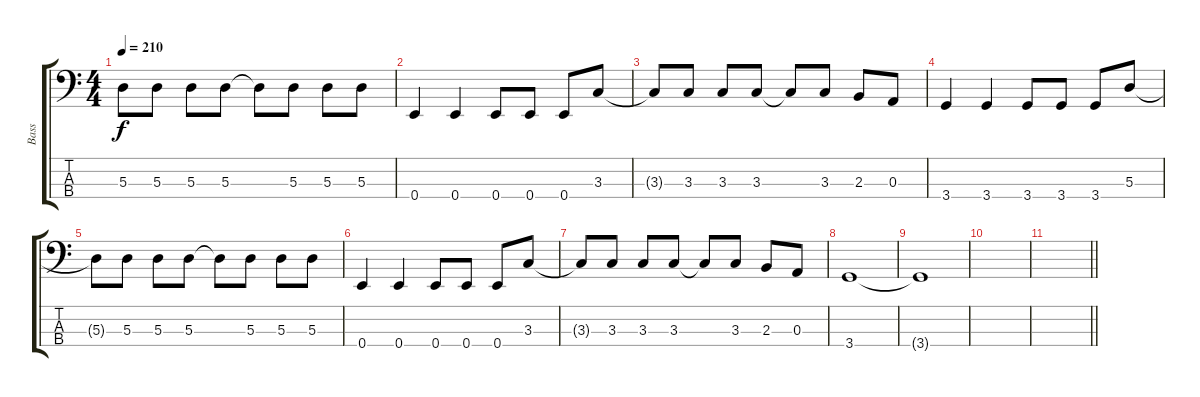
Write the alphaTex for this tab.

\track ("Bass" "Bass") {instrument electricbassfinger}
\staff {score tabs}
\tuning (G2 D2 A1 E1) {hide}
\ts (4 4)
\tempo 210
\clef f4
\ks c
5.3{t}.8{dy f} 5.3.8 5.3.8 5.3.8 5.3{t}.8 5.3.8 5.3.8 5.3.8 |
0.4.4 0.4.4 0.4.8 0.4.8 0.4.8 3.3.8 |
3.3{t}.8 3.3.8 3.3.8 3.3.8 3.3{t}.8 3.3.8 2.3.8 0.3.8 |
3.4.4 3.4.4 3.4.8 3.4.8 3.4.8 5.3.8 |
5.3{t}.8 5.3.8 5.3.8 5.3.8 5.3{t}.8 5.3.8 5.3.8 5.3.8 |
0.4.4 0.4.4 0.4.8 0.4.8 0.4.8 3.3.8 |
3.3{t}.8 3.3.8 3.3.8 3.3.8 3.3{t}.8 3.3.8 2.3.8 0.3.8 |
3.4.1 |
3.4{t}.1 |
|
\barLineRight lightlight
